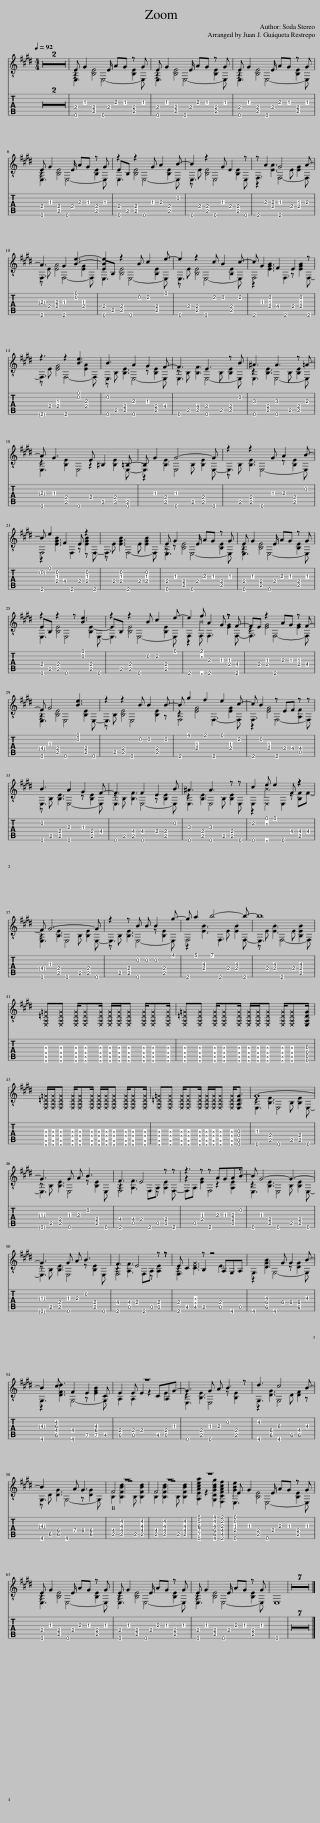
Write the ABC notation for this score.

X:1
%%score { ( 1 3 4 ) | ( 2 5 6 ) }
L:1/8
Q:1/4=92
M:4/4
I:linebreak $
K:E
V:1 treble-8
V:3 treble-8
V:4 treble-8
V:2 tab stafflines=6 strings="E2,A2,D3,G3,B3,E4 nostems "
V:5 tab stafflines=6 strings="E2,A2,D3,G3,B3,E4 nostems "
V:6 tab stafflines=6 strings="E2,A2,D3,G3,B3,E4 nostems "
V:1
 z8 | z8 | E,3 E,4- E, | E,3 E,4- E, | E,3 E,4- E, |$ %5
 E,3 E,4- E, | E,3 E,4- E, | E,3 E,4 E, | F,3 F,4- F, |$ F,3 F,4- F, | %10
 E,3 E,4- E, | E,3 E,4- E, | F,4 F,3 F,- |$ F,3 F,4- F, | E,3 E,4- E, | %15
 E,3 E,4- E, | E,3 E,4- E, |$ E,3 E,4 E,- | E,3 E,4 E,- | E,3 E,4- E, |$ %20
 F,4 F,2 z F,- | F,3 F,4- F, | E,3 E,4- E, | E,3 E,4- E, |$ E,3 E,4 E,- | %25
 E,3 E,4- E, | F,2 F, F,3 z F,- | F,3 F,4- F, |$ E,3 E,4 E,- | E,3 E,4 z | %30
 F,4 F,3- F, | F,3 F,4- F, |$ E,3 E,4- E, | E,3 E,4- E, | E,3 E,4 E, | %35
 E,2 E,2 E,2 z2 |$ E,3 E,4 E,- | E,3 E,4- E, | F,4 F,3 F,- | E,3 F,4- F, |$ %40
 [E,A,=D=G][E,A,DG] [E,A,DG]/[E,A,DG][E,A,DG]/ [E,A,DG]/[E,A,DG]/[E,A,DG] [E,A,DG]/[E,A,DG][E,A,DG]/ | [E,A,=D=G][E,A,DG] [E,A,DG]/[E,A,DG][E,A,DG]/ [E,A,DG]/[E,A,DG]/[E,A,DG] [E,A,DG]/[E,A,DG][E,A,DG]/ |$ [E,A,=D=G]/[E,A,DG]/[E,A,DG] [E,A,DG]/[E,A,DG][E,A,DG]/ [E,A,DG]/[E,A,DG]/[E,A,DG] [E,A,DG]/[E,A,DG][E,A,DG]/ | [E,A,=D=G][E,A,DG] [E,A,DG]/[E,A,DG][E,A,DG]/ [E,A,DG]/[E,A,DG]/[E,A,DG] [E,A,DG]<[E,A,DG] | E,3 E,4 E,- |$ %45
 E,3 E,4 E, | F,4 F,A, z F,- | F,A, z F,4 z | E,3 E,4 E,- |$ E,3 E,4 E, | %50
 F,4 F,A, z z | F,3 z z4 | G,3 G,4- G, |$ G,3 G,4- G, | z8 | %55
 E,3 E,4 z | G,3 G,4 z |$ G,3 G,4- G, | z8 | z8 | %60
 z8 | E,3 E,4- E, |$ E,3 E,4- E, | E,3 E,4- E, | E,3 E,4- E, | %65
 E,8 | z8 | z8 | z8 | z8 | %70
 z8 | z8 | z8 |] %73
V:2
 x8 | x8 | !6!E,,3 !6!E,,4- !6!E,, | !6!E,,3 !6!E,,4- !6!E,, | !6!E,,3 !6!E,,4- !6!E,, |$ %5
 !6!E,,3 !6!E,,4- !6!E,, | !6!E,,3 !6!E,,4- !6!E,, | !6!E,,3 !6!E,,4 !6!E,, | !6!F,,3 !6!F,,4- !6!F,, |$ !6!F,,3 !6!F,,4- !6!F,, | %10
 !6!E,,3 !6!E,,4- !6!E,, | !6!E,,3 !6!E,,4- !6!E,, | !6!F,,4 !6!F,,3 !6!F,,- |$ !6!F,,3 !6!F,,4- !6!F,, | !6!E,,3 !6!E,,4- !6!E,, | %15
 !6!E,,3 !6!E,,4- !6!E,, | !6!E,,3 !6!E,,4- !6!E,, |$ !6!E,,3 !6!E,,4 !6!E,,- | !6!E,,3 !6!E,,4 !6!E,,- | !6!E,,3 !6!E,,4- !6!E,, |$ %20
 !6!F,,4 !6!F,,2 x !6!F,,- | !6!F,,3 !6!F,,4- !6!F,, | !6!E,,3 !6!E,,4- !6!E,, | !6!E,,3 !6!E,,4- !6!E,, |$ !6!E,,3 !6!E,,4 !6!E,,- | %25
 !6!E,,3 !6!E,,4- !6!E,, | !6!F,,2 !6!F,, !6!F,,3 x !6!F,,- | !6!F,,3 !6!F,,4- !6!F,, |$ !6!E,,3 !6!E,,4 !6!E,,- | !6!E,,3 !6!E,,4 x | %30
 !6!F,,4 !6!F,,3- !6!F,, | !6!F,,3 !6!F,,4- !6!F,, |$ !6!E,,3 !6!E,,4- !6!E,, | !6!E,,3 !6!E,,4- !6!E,, | !6!E,,3 !6!E,,4 !6!E,, | %35
 !6!E,,2 !6!E,,2 !6!E,,2 x2 |$ !6!E,,3 !6!E,,4 !6!E,,- | !6!E,,3 !6!E,,4- !6!E,, | !6!F,,4 !6!F,,3 !6!F,,- | !6!E,,3 !6!F,,4- !6!F,, |$ %40
 [!6!E,,!5!A,,!4!=D,!3!=G,] [!6!E,,!5!A,,!4!D,!3!G,] [!6!E,,!5!A,,!4!D,!3!G,]/ [!6!E,,!5!A,,!4!D,!3!G,] [!6!E,,!5!A,,!4!D,!3!G,]/ [!6!E,,!5!A,,!4!D,!3!G,]/ [!6!E,,!5!A,,!4!D,!3!G,]/ [!6!E,,!5!A,,!4!D,!3!G,] [!6!E,,!5!A,,!4!D,!3!G,]/ [!6!E,,!5!A,,!4!D,!3!G,] [!6!E,,!5!A,,!4!D,!3!G,]/ | [!6!E,,!5!A,,!4!=D,!3!=G,] [!6!E,,!5!A,,!4!D,!3!G,] [!6!E,,!5!A,,!4!D,!3!G,]/ [!6!E,,!5!A,,!4!D,!3!G,] [!6!E,,!5!A,,!4!D,!3!G,]/ [!6!E,,!5!A,,!4!D,!3!G,]/ [!6!E,,!5!A,,!4!D,!3!G,]/ [!6!E,,!5!A,,!4!D,!3!G,] [!6!E,,!5!A,,!4!D,!3!G,]/ [!6!E,,!5!A,,!4!D,!3!G,] [!6!E,,!5!A,,!4!D,!3!G,]/ |$ [!6!E,,!5!A,,!4!=D,!3!=G,]/ [!6!E,,!5!A,,!4!=D,!3!=G,]/ [!6!E,,!5!A,,!4!D,!3!G,] [!6!E,,!5!A,,!4!D,!3!G,]/ [!6!E,,!5!A,,!4!D,!3!G,] [!6!E,,!5!A,,!4!D,!3!G,]/ [!6!E,,!5!A,,!4!D,!3!G,]/ [!6!E,,!5!A,,!4!D,!3!G,]/ [!6!E,,!5!A,,!4!D,!3!G,] [!6!E,,!5!A,,!4!D,!3!G,]/ [!6!E,,!5!A,,!4!D,!3!G,] [!6!E,,!5!A,,!4!D,!3!G,]/ | [!6!E,,!5!A,,!4!=D,!3!=G,] [!6!E,,!5!A,,!4!D,!3!G,] [!6!E,,!5!A,,!4!D,!3!G,]/ [!6!E,,!5!A,,!4!D,!3!G,] [!6!E,,!5!A,,!4!D,!3!G,]/ [!6!E,,!5!A,,!4!D,!3!G,]/ [!6!E,,!5!A,,!4!D,!3!G,]/ [!6!E,,!5!A,,!4!D,!3!G,] [!6!E,,!5!A,,!4!D,!3!G,]/ [!6!E,,!5!A,,!4!D,!3!G,]3/2 | !6!E,,3 !6!E,,4 !6!E,,- |$ %45
 !6!E,,3 !6!E,,4 !6!E,, | !6!F,,4 !6!F,, !5!A,, x !6!F,,- | !6!F,, !5!A,, x !6!F,,4 x | !6!E,,3 !6!E,,4 !6!E,,- |$ !6!E,,3 !6!E,,4 !6!E,, | %50
 !6!F,,4 !6!F,, !5!A,, x x | !6!F,,3 x x4 | !6!G,,3 !6!G,,4- !6!G,, |$ !6!G,,3 !6!G,,4- !6!G,, | x8 | %55
 !6!E,,3 !6!E,,4 x | !6!G,,3 !6!G,,4 x |$ !6!G,,3 !6!G,,4- !6!G,, | x8 | x8 | %60
 x8 | !6!E,,3 !6!E,,4- !6!E,, |$ !6!E,,3 !6!E,,4- !6!E,, | !6!E,,3 !6!E,,4- !6!E,, | !6!E,,3 !6!E,,4- !6!E,, | %65
 !6!E,,8 | x8 | x8 | x8 | x8 | %70
 x8 | x8 | x8 |] %73
V:3
 x8 | x8 | z2 [B,E]4 [B,E]2 | z2 [B,E]4 [B,E]2 | z2 [B,E]4 [B,E]2 |$ %5
 z2 [B,E]4 [B,E]2 | EB, [B,E]4 [B,E]2 | z E [B,E]4 [B,E]2 | z2 [EA]3 E [EG]2 |$ z E [EA]4 [EG]2 | %10
 EB, [B,E]4 [B,E]2 | z E [B,E]4 [B,E]2 | z2 [EGB]3 z [EGB]2 |$ z E [EG]4 [EA]2 | z B, [B,E]3 z [B,E]2 | %15
 z B, [B,F]3 B, [B,E]2 | z2 [B,E]3 B, [B,E]2 |$ z2 [B,E]2 z2 [^B,E]2 | z2 [B,E]3 B, [B,E]2 | z B, [B,E]3 z [B,E]2 |$ %20
 z2 [EGB]3 z [EGB]2 | z E [EGB]3 E [EGB]2 | z z [B,E]4 [B,E]2 | z2 [B,E]4 [B,E]2 |$ EB, [B,E]4 [B,E-]2 | %25
 EB, [B,E]4 [B,E]2 | z2 B4 [EG]2 | z2 [EG]4 [EG]2 |$ z2 [B,E]4 [B,E]2 | z B, [B,E]4 [B,E]2 | %30
 z2 [EG]4 [EG]2 | z2 [EG]4 [A,F]2 |$ z B, [B,E]3 z [B,E]2 | z B, [B,F]3 z [B,E]2 | z2 [B,E]3 B, [B,E]2 | %35
 z2 B3 z [B,F]F- |$ z2 [B,E]3 B, [B,E]2 | z B, [B,E]3 z [B,E]2 | z2 [EB]3 E [EB]2 | z E [EB]3 E [B,EB]2 |$ %40
 x8 | x8 |$ x8 | x8 | z2 [B,E]3 B, [B,E]2 |$ %45
 z B, [B,E]3 z [B,E]2 | z2 [A,F]3 z [A,E]2 | z2 [EG]2 z2 [A,E]2 | z2 [B,E]3 B, [B,E]2 |$ z B, [B,E]3 z [B,E]2 | %50
 z2 [A,F]3 z [A,E]2 | z2 [CEG]3 E3 | z2 [DGB]3 z [DG]2 |$ z2 [DFd]3 z [EGB]2 | A,2 A,2 z2 E2 | %55
 z2 [B,E]3 z [B,E]2 | z2 [DG]3 D [DF]2 |$ z D [DG]3 z [DG]2 | B,2 [B,FBd]3 B, [B,FBd]2 | B,2 [B,FBd]3 B, [B,FBd]2 | %60
 [A,EAcea]2 z2 [G,DGBdg]2 [F,CFAcf]2 | [GBe]2 [B,E]4 [B,E]2 |$ z2 [B,E]4 [B,E]2 | z2 [B,E]4 [B,E]2 | z2 [B,E]4 [B,E]2 | %65
 x8 | x8 | x8 | x8 | x8 | %70
 x8 | x8 | x8 |] %73
V:4
 x8 | x8 | E G2 x/ E/ AG z G | E G2 x/ E/ AG z G | E G2 x/ E/ AG z G |$ %5
 E G2 x/ E/ AG z G | z2 z2 G A2 B- | B2 z2 G E2 z | z A2 G4 A- |$ A3 G2 [Be]3- | %10
 [Be]2 z2 B c2 e- | e2 z2 c B2 c- | c G2 F2 E2 z |$ z3 z2 [Be]3 | B3 A2 G2 F- | %15
 F3 E3 z B | ^A3 A3 z =A- |$ A G3 E ^B,2 =B,- | B, G2 G4- G | z2 z2 G A2 B- |$ %20
 B e2 F2 E z2 | x8 | E G2 x/ E/ AG z G | E G2 x/ E/ AG z G |$ z2 z2 z [Be]3 | %25
 z2 z2 B c2 e- | e2 f A2 G z F- | FE z2 AG z F- |$ F G4 [Be]3 | z2 z2 B B2 B- | %30
 B g2 f2 e2 c- | c B2 z EF z z |$ B3 A2 G2 F- | F3 F2 E2 B | ^A3 A3 z z | %35
 c2 e e2 F z2 |$ F G6- G | z2 z B B B2 g- | g a2 b4- b- | b8 |$ %40
 x8 | x8 |$ x8 | x8 | G8- |$ %45
 G3 G A B3 | F3 E4 z | z3 z AGAB- | B G4- G3- |$ G3 G A B3 | %50
 F3 E4 z | E C2 B,2 A,G,A, | x4 G G2 B- |$ B2 c F2 E2 C | E2 E E2 CA,G- | %55
 G3 G A B3 | d3 c4 B- |$ B2 x2 A G3 | F4 z4 | F4 z4 | %60
 x8 | E G2 x/ E/ AG z G |$ E G2 x/ E/ AG z G | E G2 x/ E/ AG z G | E G2 x/ E/ AG z G | %65
 x8 | x8 | x8 | x8 | x8 | %70
 x8 | x8 | x8 |] %73
V:5
 x8 | x8 | x2 [!5!B,,!4!E,]4 [!5!B,,!4!E,]2 | x2 [!5!B,,!4!E,]4 [!5!B,,!4!E,]2 | x2 [!5!B,,!4!E,]4 [!5!B,,!4!E,]2 |$ %5
 x2 [!5!B,,!4!E,]4 [!5!B,,!4!E,]2 | !4!E, !5!B,, [!5!B,,!4!E,]4 [!5!B,,!4!E,]2 | x !4!E, [!5!B,,!4!E,]4 [!5!B,,!4!E,]2 | x2 [!4!E,!3!A,]3 !4!E, [!4!E,!3!G,]2 |$ x !4!E, [!4!E,!3!A,]4 [!4!E,!3!G,]2 | %10
 !4!E, !5!B,, [!5!B,,!4!E,]4 [!5!B,,!4!E,]2 | x !4!E, [!5!B,,!4!E,]4 [!5!B,,!4!E,]2 | x2 [!4!E,!3!G,!2!B,]3 x [!4!E,!3!G,!2!B,]2 |$ x !4!E, [!4!E,!3!G,]4 [!4!E,!3!A,]2 | x !5!B,, [!5!B,,!4!E,]3 x [!5!B,,!4!E,]2 | %15
 x !5!B,, [!5!B,,!4!F,]3 !5!B,, [!5!B,,!4!E,]2 | x2 [!5!B,,!4!E,]3 !5!B,, [!5!B,,!4!E,]2 |$ x2 [!5!B,,!4!E,]2 x2 [!5!^B,,!4!E,]2 | x2 [!5!B,,!4!E,]3 !5!B,, [!5!B,,!4!E,]2 | x !5!B,, [!5!B,,!4!E,]3 x [!5!B,,!4!E,]2 |$ %20
 x2 [!4!E,!3!G,!2!B,]3 x [!4!E,!3!G,!2!B,]2 | x !4!E, [!4!E,!3!G,!2!B,]3 !4!E, [!4!E,!3!G,!2!B,]2 | x x [!5!B,,!4!E,]4 [!5!B,,!4!E,]2 | x2 [!5!B,,!4!E,]4 [!5!B,,!4!E,]2 |$ !4!E, !5!B,, [!5!B,,!4!E,]4 [!5!B,,!4!E,-]2 | %25
 !4!E, !5!B,, [!5!B,,!4!E,]4 [!5!B,,!4!E,]2 | x2 !2!B,4 [!4!E,!3!G,]2 | x2 [!4!E,!3!G,]4 [!4!E,!3!G,]2 |$ x2 [!5!B,,!4!E,]4 [!5!B,,!4!E,]2 | x !5!B,, [!5!B,,!4!E,]4 [!5!B,,!4!E,]2 | %30
 x2 [!4!E,!3!G,]4 [!4!E,!3!G,]2 | x2 [!4!E,!3!G,]4 [!5!A,,!4!F,]2 |$ x !5!B,, [!5!B,,!4!E,]3 x [!5!B,,!4!E,]2 | x !5!B,, [!5!B,,!4!F,]3 x [!5!B,,!4!E,]2 | x2 [!5!B,,!4!E,]3 !5!B,, [!5!B,,!4!E,]2 | %35
 x2 !2!B,3 x [!5!B,,!4!F,] !4!F,- |$ x2 [!5!B,,!4!E,]3 !5!B,, [!5!B,,!4!E,]2 | x !5!B,, [!5!B,,!4!E,]3 x [!5!B,,!4!E,]2 | x2 [!4!E,!3!B,]3 !4!E, [!4!E,!3!B,]2 | x !4!E, [!4!E,!3!B,]3 !4!E, [!5!B,,!4!E,!3!B,]2 |$ %40
 x8 | x8 |$ x8 | x8 | x2 [!5!B,,!4!E,]3 !5!B,, [!5!B,,!4!E,]2 |$ %45
 x !5!B,, [!5!B,,!4!E,]3 x [!5!B,,!4!E,]2 | x2 [!5!A,,!4!F,]3 x [!5!A,,!4!E,]2 | x2 [!4!E,!3!G,]2 x2 [!5!A,,!4!E,]2 | x2 [!5!B,,!4!E,]3 !5!B,, [!5!B,,!4!E,]2 |$ x !5!B,, [!5!B,,!4!E,]3 x [!5!B,,!4!E,]2 | %50
 x2 [!5!A,,!4!F,]3 x [!5!A,,!4!E,]2 | x2 [!5!C,!4!E,!3!G,]3 !4!E,3 | x2 [!5!D,!4!G,!3!B,]3 x [!5!D,!4!G,]2 |$ x2 [!5!D,!4!F,!2!D]3 x [!5!E,!4!G,!3!B,]2 | !5!A,,2 !5!A,,2 x2 !4!E,2 | %55
 x2 [!5!B,,!4!E,]3 x [!5!B,,!4!E,]2 | x2 [!5!D,!4!G,]3 !5!D, [!5!D,!4!F,]2 |$ x !5!D, [!5!D,!4!G,]3 x [!5!D,!4!G,]2 | !5!B,,2 [!5!B,,!4!F,!3!B,!2!D]3 !5!B,, [!5!B,,!4!F,!3!B,!2!D]2 | !5!B,,2 [!5!B,,!4!F,!3!B,!2!D]3 !5!B,, [!5!B,,!4!F,!3!B,!2!D]2 | %60
 [!6!A,,!5!E,!4!A,!3!C!2!E!1!A]2 x2 [!6!G,,!5!D,!4!G,!3!B,!2!D!1!G]2 [!6!F,,!5!C,!4!F,!3!A,!2!C!1!F]2 | [!3!G,!2!B,!1!E]2 [!5!B,,!4!E,]4 [!5!B,,!4!E,]2 |$ x2 [!5!B,,!4!E,]4 [!5!B,,!4!E,]2 | x2 [!5!B,,!4!E,]4 [!5!B,,!4!E,]2 | x2 [!5!B,,!4!E,]4 [!5!B,,!4!E,]2 | %65
 x8 | x8 | x8 | x8 | x8 | %70
 x8 | x8 | x8 |] %73
V:6
 x8 | x8 | !4!E, !3!G,2 x/ !4!E,/ !3!A, !3!G, x !3!G, | !4!E, !3!G,2 x/ !4!E,/ !3!A, !3!G, x !3!G, | !4!E, !3!G,2 x/ !4!E,/ !3!A, !3!G, x !3!G, |$ %5
 !4!E, !3!G,2 x/ !4!E,/ !3!A, !3!G, x !3!G, | x2 x2 !3!G, !3!A,2 !2!B,- | !2!B,2 x2 !3!G, !4!E,2 x | x !3!A,2 !3!G,4 !3!A,- |$ !3!A,3 !3!G,2 [!2!B,!1!E]3- | %10
 [!2!B,!1!E]2 x2 !2!B, !2!C2 !1!E- | !1!E2 x2 !2!C !2!B,2 !2!C- | !2!C !3!G,2 !4!F,2 !4!E,2 x |$ x3 x2 [!2!B,!1!E]3 | !2!B,3 !3!A,2 !3!G,2 !4!F,- | %15
 !4!F,3 !4!E,3 x !2!B, | !3!^A,3 !3!A,3 x !3!=A,- |$ !3!A, !3!G,3 !4!E, !5!^B,,2 !5!=B,,- | !5!B,, !3!G,2 !3!G,4- !3!G, | x2 x2 !3!G, !3!A,2 !2!B,- |$ %20
 !2!B, !1!E2 !4!F,2 !4!E, x2 | x8 | !4!E, !3!G,2 x/ !4!E,/ !3!A, !3!G, x !3!G, | !4!E, !3!G,2 x/ !4!E,/ !3!A, !3!G, x !3!G, |$ x2 x2 x [!2!B,!1!E]3 | %25
 x2 x2 !2!B, !2!C2 !1!E- | !1!E2 !1!F !3!A,2 !3!G, x !4!F,- | !4!F, !4!E, x2 !3!A, !3!G, x !4!F,- |$ !4!F, !3!G,4 [!2!B,!1!E]3 | x2 x2 !2!B, !2!B,2 !2!B,- | %30
 !2!B, !1!G2 !1!F2 !1!E2 !2!C- | !2!C !2!B,2 x !4!E, !4!F, x x |$ !2!B,3 !3!A,2 !3!G,2 !4!F,- | !4!F,3 !4!F,2 !4!E,2 !2!B, | !3!^A,3 !3!A,3 x x | %35
 !2!C2 !1!E !1!E2 !4!F, x2 |$ !4!F, !3!G,6- !3!G, | x2 x !2!B, !2!B, !2!B,2 !1!G- | !1!G !1!A2 !1!B4- !1!B- | !1!B8 |$ %40
 x8 | x8 |$ x8 | x8 | !3!G,8- |$ %45
 !3!G,3 !3!G, !3!A, !2!B,3 | !4!F,3 !4!E,4 x | x3 x !3!A, !3!G, !3!A, !2!B,- | !2!B, !3!G,4- !3!G,3- |$ !3!G,3 !3!G, !3!A, !2!B,3 | %50
 !4!F,3 !4!E,4 x | !4!E, !5!C,2 !5!B,,2 !5!A,, !6!G,, !5!A,, | x4 !4!G, !4!G,2 !3!B,- |$ !3!B,2 !3!C !4!F,2 !5!E,2 !5!C, | !4!E,2 !4!E, !4!E,2 !5!C, !5!A,, !3!G,- | %55
 !3!G,3 !3!G, !3!A, !2!B,3 | !2!D3 !3!C4 !3!B,- |$ !3!B,2 x2 !4!A, !4!G,3 | !4!F,4 x4 | !4!F,4 x4 | %60
 x8 | !4!E, !3!G,2 x/ !4!E,/ !3!A, !3!G, x !3!G, |$ !4!E, !3!G,2 x/ !4!E,/ !3!A, !3!G, x !3!G, | !4!E, !3!G,2 x/ !4!E,/ !3!A, !3!G, x !3!G, | !4!E, !3!G,2 x/ !4!E,/ !3!A, !3!G, x !3!G, | %65
 x8 | x8 | x8 | x8 | x8 | %70
 x8 | x8 | x8 |] %73
